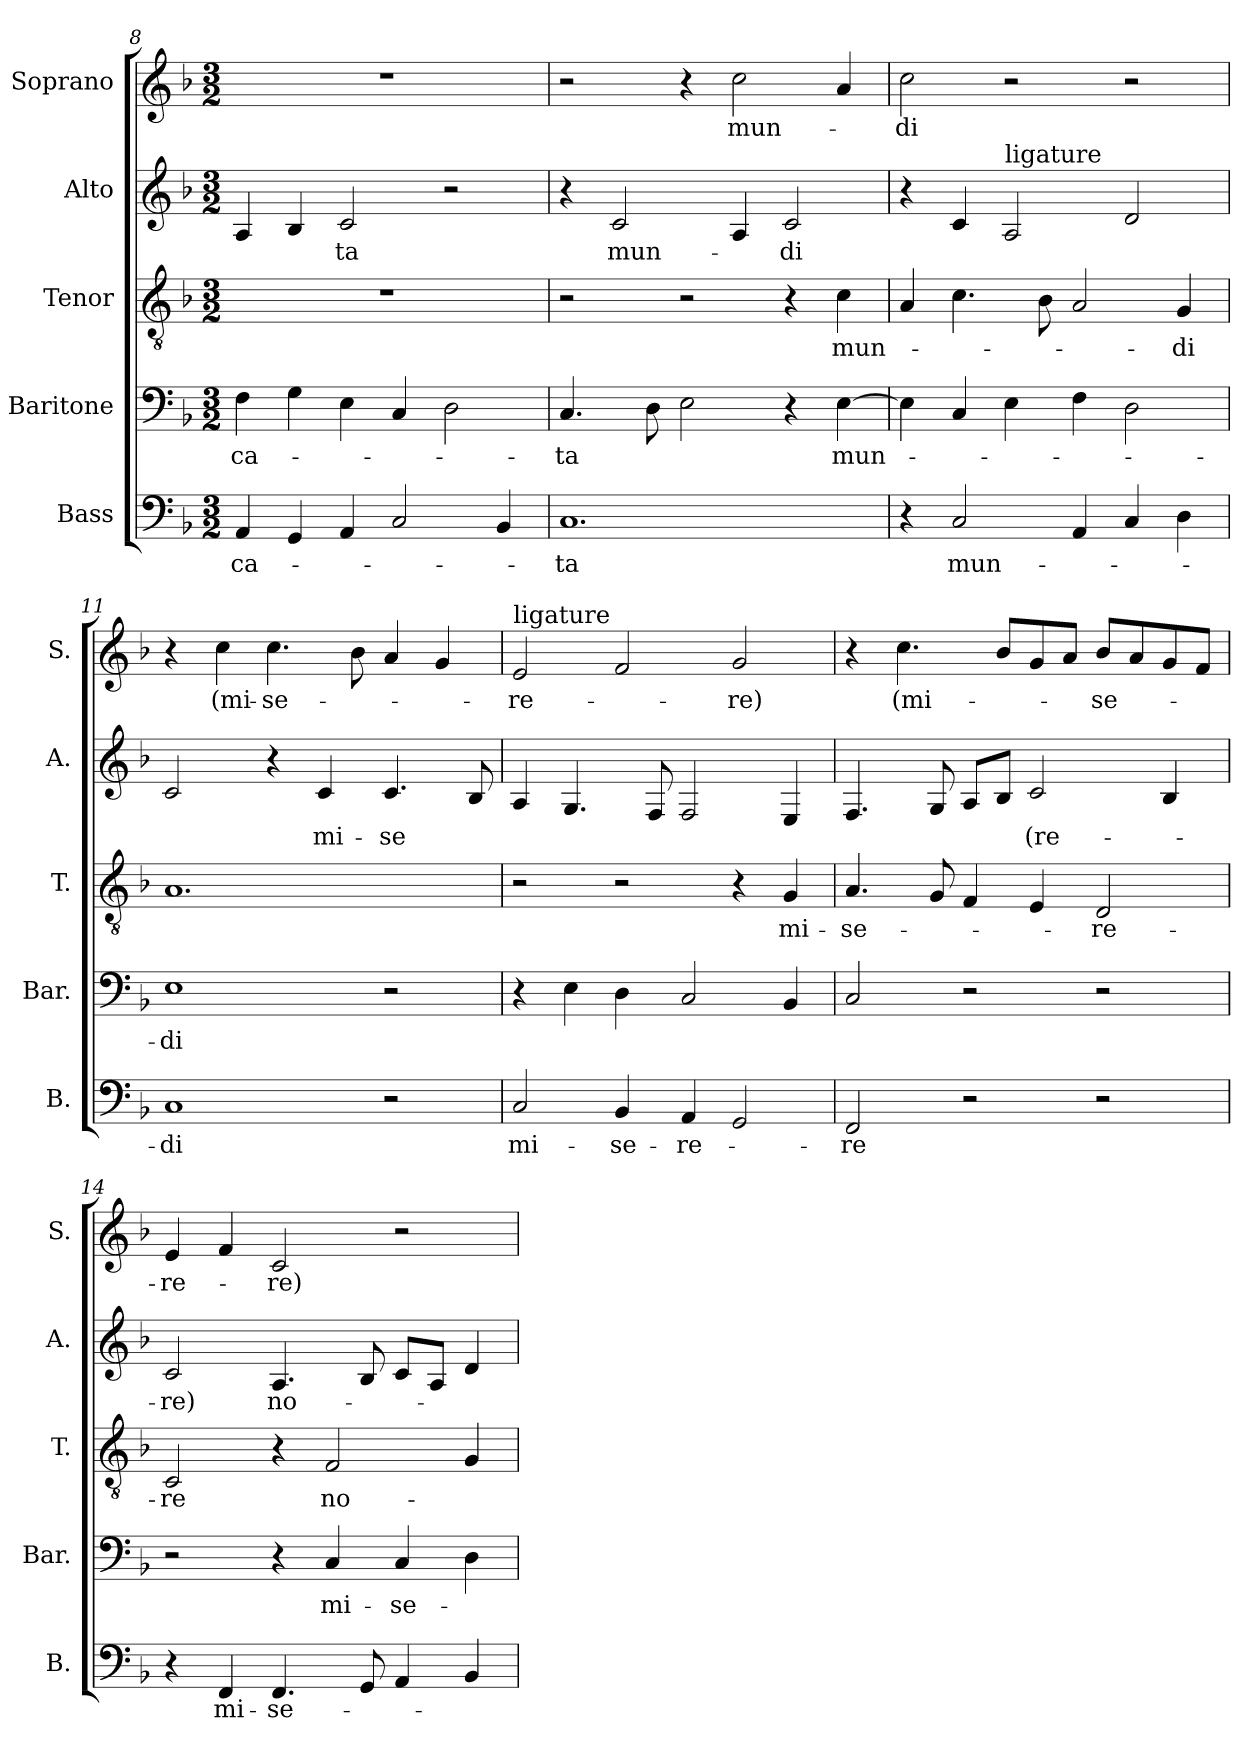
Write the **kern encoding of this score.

**kern	**text	**kern	**text	**kern	**text	**kern	**text	**kern	**text
*part5	*part5	*part4	*part4	*part3	*part3	*part2	*part2	*part1	*part1
*staff5	*staff5	*staff4	*staff4	*staff3	*staff3	*staff2	*staff2	*staff1	*staff1
*I"Bass	*	*I"Baritone	*	*I"Tenor	*	*I"Alto	*	*I"Soprano	*
*I'B.	*	*I'Bar.	*	*I'T.	*	*I'A.	*	*I'S.	*
*clefF4	*	*clefF4	*	*clefGv2	*	*clefG2	*	*clefG2	*
*k[b-]	*	*k[b-]	*	*k[b-]	*	*k[b-]	*	*k[b-]	*
*M3/2	*	*M3/2	*	*M3/2	*	*M3/2	*	*M3/2	*
=8	=8	=8	=8	=8	=8	=8	=8	=8	=8
!	!LO:LY:b	!	!LO:LY:b	!	!	!	!	!	!
4AA/	-ca-	4F\	-ca-	1.r	.	4A/	.	1.r	.
4GG/	.	4G\	.	.	.	4B-/	.	.	.
!	!	!	!	!	!	!	!LO:LY:b	!	!
4AA/	.	4E\	.	.	.	2c/	-ta	.	.
2C/	.	4C/	.	.	.	.	.	.	.
.	.	2D\	.	.	.	2r	.	.	.
4BB-/	.	.	.	.	.	.	.	.	.
=9	=9	=9	=9	=9	=9	=9	=9	=9	=9
!	!LO:LY:b	!	!LO:LY:b	!	!	!	!	!	!
1.C	-ta	4.C/	-ta	2r	.	4r	.	2r	.
!	!	!	!	!	!	!	!LO:LY:b	!	!
.	.	.	.	.	.	2c/	mun-	.	.
.	.	8D\	.	.	.	.	.	.	.
.	.	2E\	.	2r	.	.	.	4r	.
!	!	!	!	!	!	!	!	!	!LO:LY:b
.	.	.	.	.	.	4A/	.	2cc\	mun-
!	!	!	!	!	!	!	!LO:LY:b	!	!
.	.	4r	.	4r	.	2c/	-di	.	.
!	!	!	!LO:LY:b	!	!LO:LY:b	!	!	!	!
.	.	[4E\	mun-	4c\	mun-	.	.	4a/	.
=10	=10	=10	=10	=10	=10	=10	=10	=10	=10
!	!	!	!	!	!	!	!	!	!LO:LY:b
4r	.	4E\]	.	4A/	.	4r	.	2cc\	-di
!	!LO:LY:b	!	!	!	!	!	!	!	!
2C/	mun-	4C/	.	4.c\	.	4c/	.	.	.
!	!	!	!	!	!	!LO:TX:a:t=ligature	!	!	!
.	.	4E\	.	.	.	2A/	.	2r	.
.	.	.	.	8B-\	.	.	.	.	.
4AA/	.	4F\	.	2A/	.	.	.	.	.
4C/	.	2D\	.	.	.	2d/	.	2r	.
!	!	!	!	!	!LO:LY:b	!	!	!	!
4D\	.	.	.	4G/	-di	.	.	.	.
=11	=11	=11	=11	=11	=11	=11	=11	=11	=11
!	!LO:LY:b	!	!LO:LY:b	!	!	!	!	!	!
1C	-di	1E	di	1.A	.	2c/	.	4r	.
!	!	!	!	!	!	!	!	!	!LO:LY:b
.	.	.	.	.	.	.	.	4cc\	(mi-
!	!	!	!	!	!	!	!	!	!LO:LY:b
.	.	.	.	.	.	4r	.	4.cc\	-se-
!	!	!	!	!	!	!	!LO:LY:b	!	!
.	.	.	.	.	.	4c/	mi-	.	.
.	.	.	.	.	.	.	.	8b-\	.
!	!	!	!	!	!	!	!LO:LY:b	!	!
2r	.	2r	.	.	.	4.c/	-se	4a/	.
.	.	.	.	.	.	.	.	4g/	.
.	.	.	.	.	.	8B-/	.	.	.
=12	=12	=12	=12	=12	=12	=12	=12	=12	=12
!	!	!	!	!	!	!	!	!LO:TX:a:t=ligature	!
!	!LO:LY:b	!	!	!	!	!	!	!	!LO:LY:b
2C/	mi-	4r	.	2r	.	4A/	.	2e/	-re-
.	.	4E\	.	.	.	4.G/	.	.	.
!	!LO:LY:b	!	!	!	!	!	!	!	!
4BB-/	-se-	4D\	.	2r	.	.	.	2f/	.
.	.	.	.	.	.	8F/	.	.	.
!	!LO:LY:b	!	!	!	!	!	!	!	!
4AA/	re-	2C/	.	.	.	2F/	.	.	.
!	!	!	!	!	!	!	!	!	!LO:LY:b
2GG/	.	.	.	4r	.	.	.	2g/	-re)
!	!	!	!	!	!LO:LY:b	!	!	!	!
.	.	4BB-/	.	4G/	mi-	4E/	.	.	.
=13	=13	=13	=13	=13	=13	=13	=13	=13	=13
!	!LO:LY:b	!	!	!	!LO:LY:b	!	!	!	!
2FF/	-re	2C/	.	4.A/	-se-	4.F/	.	4r	.
!	!	!	!	!	!	!	!	!	!LO:LY:b
.	.	.	.	.	.	.	.	4.cc\	(mi-
.	.	.	.	8G/	.	8G/	.	.	.
2r	.	2r	.	4F/	.	8A/L	.	.	.
.	.	.	.	.	.	8B-/J	.	8b-/L	.
!	!	!	!	!	!	!	!LO:LY:b	!	!
.	.	.	.	4E/	.	2c/	(re-	8g/	.
.	.	.	.	.	.	.	.	8a/J	.
!	!	!	!	!	!LO:LY:b	!	!	!	!LO:LY:b
2r	.	2r	.	2D/	-re-	.	.	8b-/L	se-
.	.	.	.	.	.	.	.	8a/	.
.	.	.	.	.	.	4B-/	.	8g/	.
.	.	.	.	.	.	.	.	8f/J	.
=14	=14	=14	=14	=14	=14	=14	=14	=14	=14
!	!	!	!	!	!LO:LY:b	!	!LO:LY:b	!	!LO:LY:b
4r	.	2r	.	2C/	-re	2c/	-re)	4e/	-re-
!	!LO:LY:b	!	!	!	!	!	!	!	!
4FF/	mi-	.	.	.	.	.	.	4f/	.
!	!LO:LY:b	!	!	!	!	!	!LO:LY:b	!	!LO:LY:b
4.FF/	-se-	4r	.	4r	.	4.A/	no-	2c/	-re)
!	!	!	!LO:LY:b	!	!LO:LY:b	!	!	!	!
.	.	4C/	mi-	2F/	no-	.	.	.	.
8GG/	.	.	.	.	.	8B-/	.	.	.
!	!	!	!LO:LY:b	!	!	!	!	!	!
4AA/	.	4C/	-se-	.	.	8c/L	.	2r	.
.	.	.	.	.	.	8A/J	.	.	.
4BB-/	.	4D\	.	4G/	.	4d/	.	.	.
=	=	=	=	=	=	=	=	=	=
*-	*-	*-	*-	*-	*-	*-	*-	*-	*-
